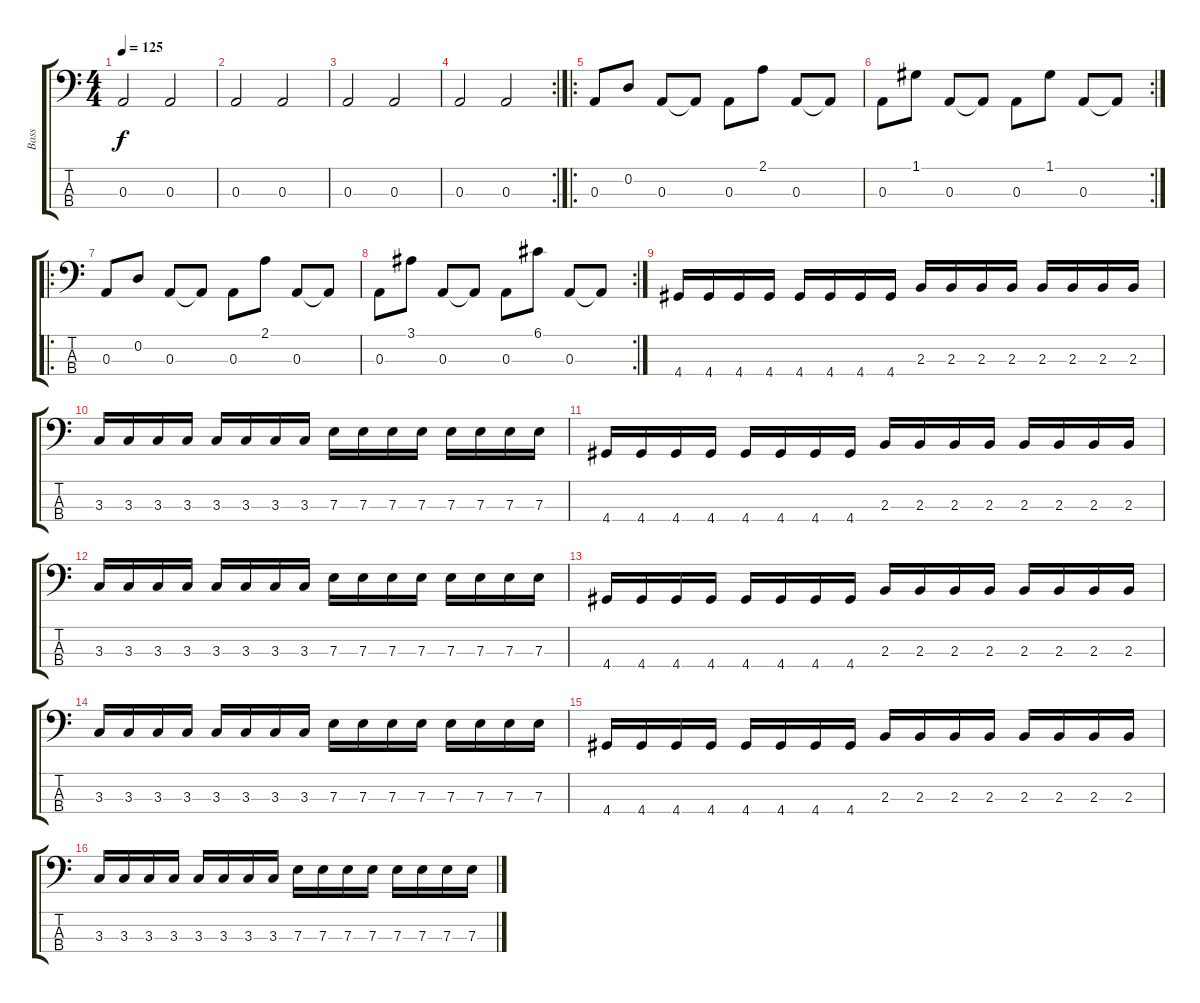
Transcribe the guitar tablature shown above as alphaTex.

\track ("Bass" "Bass") {instrument electricbassfinger}
\staff {score tabs}
\tuning (G2 D2 A1 E1) {hide}
\ts (4 4)
\tempo 125
\clef f4
\ks c
0.3.2{dy f} 0.3.2 |
0.3.2 0.3.2 |
0.3.2 0.3.2 |
\rc 2
0.3.2 0.3.2 |
\ro
0.3.8 0.2.8 0.3.8 0.3{t}.8 0.3.8 2.1.8 0.3.8 0.3{t}.8 |
\rc 2
0.3.8 1.1.8 0.3.8 0.3{t}.8 0.3.8 1.1.8 0.3.8 0.3{t}.8 |
\ro
0.3.8 0.2.8 0.3.8 0.3{t}.8 0.3.8 2.1.8 0.3.8 0.3{t}.8 |
\rc 2
0.3.8 3.1.8 0.3.8 0.3{t}.8 0.3.8 6.1.8 0.3.8 0.3{t}.8 |
4.4.16 4.4.16 4.4.16 4.4.16 4.4.16 4.4.16 4.4.16 4.4.16 2.3.16 2.3.16 2.3.16 2.3.16 2.3.16 2.3.16 2.3.16 2.3.16 |
3.3.16 3.3.16 3.3.16 3.3.16 3.3.16 3.3.16 3.3.16 3.3.16 7.3.16 7.3.16 7.3.16 7.3.16 7.3.16 7.3.16 7.3.16 7.3.16 |
4.4.16 4.4.16 4.4.16 4.4.16 4.4.16 4.4.16 4.4.16 4.4.16 2.3.16 2.3.16 2.3.16 2.3.16 2.3.16 2.3.16 2.3.16 2.3.16 |
3.3.16 3.3.16 3.3.16 3.3.16 3.3.16 3.3.16 3.3.16 3.3.16 7.3.16 7.3.16 7.3.16 7.3.16 7.3.16 7.3.16 7.3.16 7.3.16 |
4.4.16 4.4.16 4.4.16 4.4.16 4.4.16 4.4.16 4.4.16 4.4.16 2.3.16 2.3.16 2.3.16 2.3.16 2.3.16 2.3.16 2.3.16 2.3.16 |
3.3.16 3.3.16 3.3.16 3.3.16 3.3.16 3.3.16 3.3.16 3.3.16 7.3.16 7.3.16 7.3.16 7.3.16 7.3.16 7.3.16 7.3.16 7.3.16 |
4.4.16 4.4.16 4.4.16 4.4.16 4.4.16 4.4.16 4.4.16 4.4.16 2.3.16 2.3.16 2.3.16 2.3.16 2.3.16 2.3.16 2.3.16 2.3.16 |
3.3.16 3.3.16 3.3.16 3.3.16 3.3.16 3.3.16 3.3.16 3.3.16 7.3.16 7.3.16 7.3.16 7.3.16 7.3.16 7.3.16 7.3.16 7.3.16
